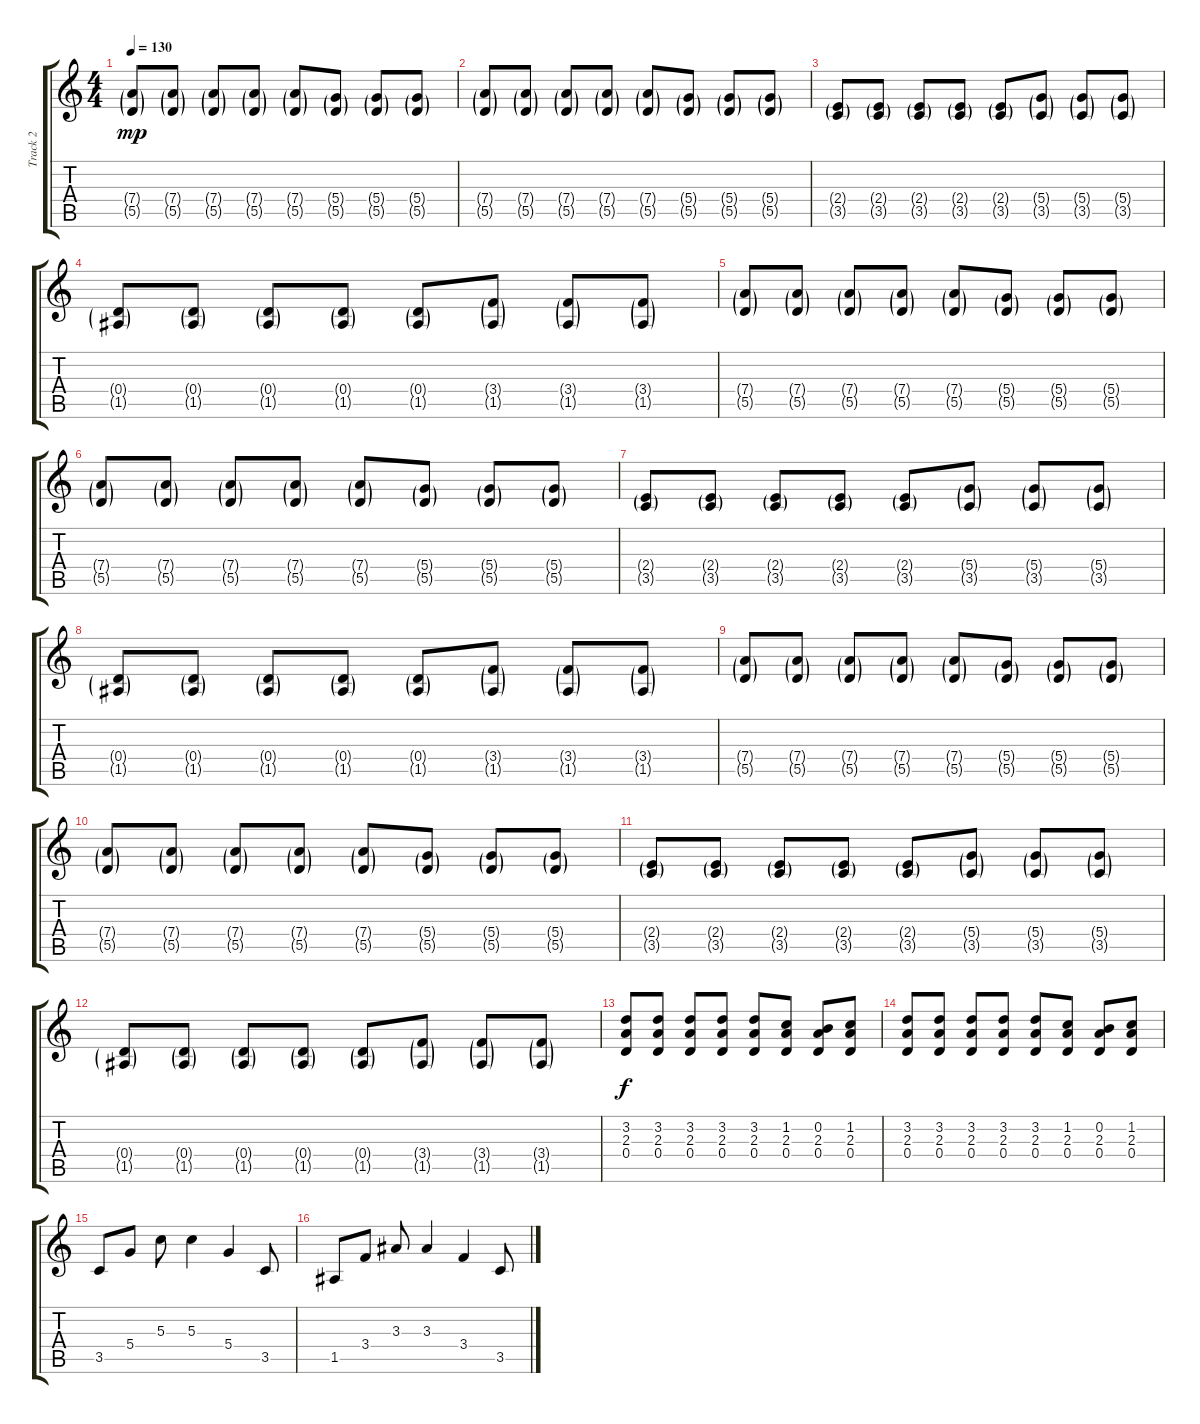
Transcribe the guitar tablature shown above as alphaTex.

\track ("Track 2" "Track 2") {instrument distortionguitar}
\staff {score tabs}
\tuning (E4 B3 G3 D3 A2 E2) {hide}
\ts (4 4)
\tempo 130
\clef g2
\ks c
(7.4{g} 5.5{g}).8{dy mp} (7.4{g} 5.5{g}).8 (7.4{g} 5.5{g}).8 (7.4{g} 5.5{g}).8 (7.4{g} 5.5{g}).8 (5.4{g} 5.5{g}).8 (5.4{g} 5.5{g}).8 (5.4{g} 5.5{g}).8 |
(7.4{g} 5.5{g}).8 (7.4{g} 5.5{g}).8 (7.4{g} 5.5{g}).8 (7.4{g} 5.5{g}).8 (7.4{g} 5.5{g}).8 (5.4{g} 5.5{g}).8 (5.4{g} 5.5{g}).8 (5.4{g} 5.5{g}).8 |
(2.4{g} 3.5{g}).8 (2.4{g} 3.5{g}).8 (2.4{g} 3.5{g}).8 (2.4{g} 3.5{g}).8 (2.4{g} 3.5{g}).8 (5.4{g} 3.5{g}).8 (5.4{g} 3.5{g}).8 (5.4{g} 3.5{g}).8 |
(0.4{g} 1.5{g}).8 (0.4{g} 1.5{g}).8 (0.4{g} 1.5{g}).8 (0.4{g} 1.5{g}).8 (0.4{g} 1.5{g}).8 (3.4{g} 1.5{g}).8 (3.4{g} 1.5{g}).8 (3.4{g} 1.5{g}).8 |
(7.4{g} 5.5{g}).8 (7.4{g} 5.5{g}).8 (7.4{g} 5.5{g}).8 (7.4{g} 5.5{g}).8 (7.4{g} 5.5{g}).8 (5.4{g} 5.5{g}).8 (5.4{g} 5.5{g}).8 (5.4{g} 5.5{g}).8 |
(7.4{g} 5.5{g}).8 (7.4{g} 5.5{g}).8 (7.4{g} 5.5{g}).8 (7.4{g} 5.5{g}).8 (7.4{g} 5.5{g}).8 (5.4{g} 5.5{g}).8 (5.4{g} 5.5{g}).8 (5.4{g} 5.5{g}).8 |
(2.4{g} 3.5{g}).8 (2.4{g} 3.5{g}).8 (2.4{g} 3.5{g}).8 (2.4{g} 3.5{g}).8 (2.4{g} 3.5{g}).8 (5.4{g} 3.5{g}).8 (5.4{g} 3.5{g}).8 (5.4{g} 3.5{g}).8 |
(0.4{g} 1.5{g}).8 (0.4{g} 1.5{g}).8 (0.4{g} 1.5{g}).8 (0.4{g} 1.5{g}).8 (0.4{g} 1.5{g}).8 (3.4{g} 1.5{g}).8 (3.4{g} 1.5{g}).8 (3.4{g} 1.5{g}).8 |
(7.4{g} 5.5{g}).8 (7.4{g} 5.5{g}).8 (7.4{g} 5.5{g}).8 (7.4{g} 5.5{g}).8 (7.4{g} 5.5{g}).8 (5.4{g} 5.5{g}).8 (5.4{g} 5.5{g}).8 (5.4{g} 5.5{g}).8 |
(7.4{g} 5.5{g}).8 (7.4{g} 5.5{g}).8 (7.4{g} 5.5{g}).8 (7.4{g} 5.5{g}).8 (7.4{g} 5.5{g}).8 (5.4{g} 5.5{g}).8 (5.4{g} 5.5{g}).8 (5.4{g} 5.5{g}).8 |
(2.4{g} 3.5{g}).8 (2.4{g} 3.5{g}).8 (2.4{g} 3.5{g}).8 (2.4{g} 3.5{g}).8 (2.4{g} 3.5{g}).8 (5.4{g} 3.5{g}).8 (5.4{g} 3.5{g}).8 (5.4{g} 3.5{g}).8 |
(0.4{g} 1.5{g}).8 (0.4{g} 1.5{g}).8 (0.4{g} 1.5{g}).8 (0.4{g} 1.5{g}).8 (0.4{g} 1.5{g}).8 (3.4{g} 1.5{g}).8 (3.4{g} 1.5{g}).8 (3.4{g} 1.5{g}).8 |
(3.2 2.3 0.4).8{dy f} (3.2 2.3 0.4).8 (3.2 2.3 0.4).8 (3.2 2.3 0.4).8 (3.2 2.3 0.4).8 (1.2 2.3 0.4).8 (0.2 2.3 0.4).8 (1.2 2.3 0.4).8 |
(3.2 2.3 0.4).8 (3.2 2.3 0.4).8 (3.2 2.3 0.4).8 (3.2 2.3 0.4).8 (3.2 2.3 0.4).8 (1.2 2.3 0.4).8 (0.2 2.3 0.4).8 (1.2 2.3 0.4).8 |
3.5.8 5.4.8 5.3.8 5.3.4 5.4.4 3.5.8 |
1.5.8 3.4.8 3.3.8 3.3.4 3.4.4 3.5.8
